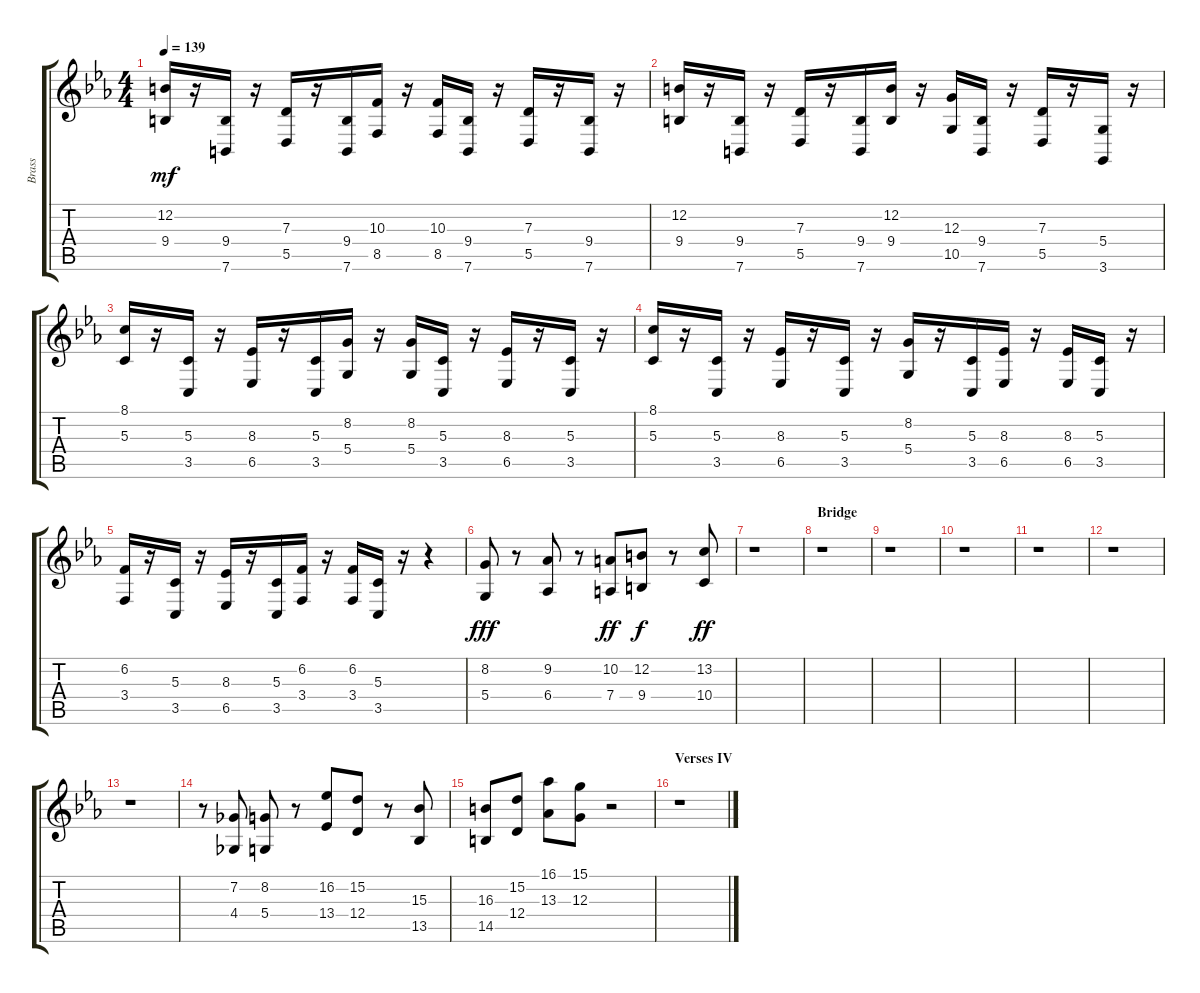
\track ("Brass" "Brass") {instrument synthbrass1}
\staff {score tabs}
\tuning (E4 B3 G3 D3 A2 E2) {hide}
\ts (4 4)
\tempo 139
\clef g2
\ks cminor
(12.2 9.4).16{dy mf} r.16 (9.4 7.6).16 r.16 (7.3 5.5).16 r.16 (9.4 7.6).16 (10.3 8.5).16 r.16 (10.3 8.5).16 (9.4 7.6).16 r.16 (7.3 5.5).16 r.16 (9.4 7.6).16 r.16 |
(12.2 9.4).16 r.16 (9.4 7.6).16 r.16 (7.3 5.5).16 r.16 (9.4 7.6).16 (12.2 9.4).16 r.16 (12.3 10.5).16 (9.4 7.6).16 r.16 (7.3 5.5).16 r.16 (5.4 3.6).16 r.16 |
(8.1 5.3).16 r.16 (5.3 3.5).16 r.16 (8.3 6.5).16 r.16 (5.3 3.5).16 (8.2 5.4).16 r.16 (8.2 5.4).16 (5.3 3.5).16 r.16 (8.3 6.5).16 r.16 (5.3 3.5).16 r.16 |
(8.1 5.3).16 r.16 (5.3 3.5).16 r.16 (8.3 6.5).16 r.16 (5.3 3.5).16 r.16 (8.2 5.4).16 r.16 (5.3 3.5).16 (8.3 6.5).16 r.16 (8.3 6.5).16 (5.3 3.5).16 r.16 |
(6.2 3.4).16 r.16 (5.3 3.5).16 r.16 (8.3 6.5).16 r.16 (5.3 3.5).16 (6.2 3.4).16 r.16 (6.2 3.4).16 (5.3 3.5).16 r.16 r.4 |
(8.2 5.4).8{dy fff} r.8 (9.2 6.4).8 r.8 (10.2 7.4).8{dy ff} (12.2 9.4).8{dy f} r.8 (13.2 10.4).8{dy ff} |
r.1 |
\section ("" "Bridge")
r.1 |
r.1 |
r.1 |
r.1 |
r.1 |
r.1 |
r.8 (7.2 4.4).8 (8.2 5.4).8 r.8 (16.2 13.4).8 (15.2 12.4).8 r.8 (15.3 13.5).8 |
(16.3 14.5).8 (15.2 12.4).8 (16.1 13.3).8 (15.1 12.3).8 r.2 |
\section ("" "Verses IV")
r.1
